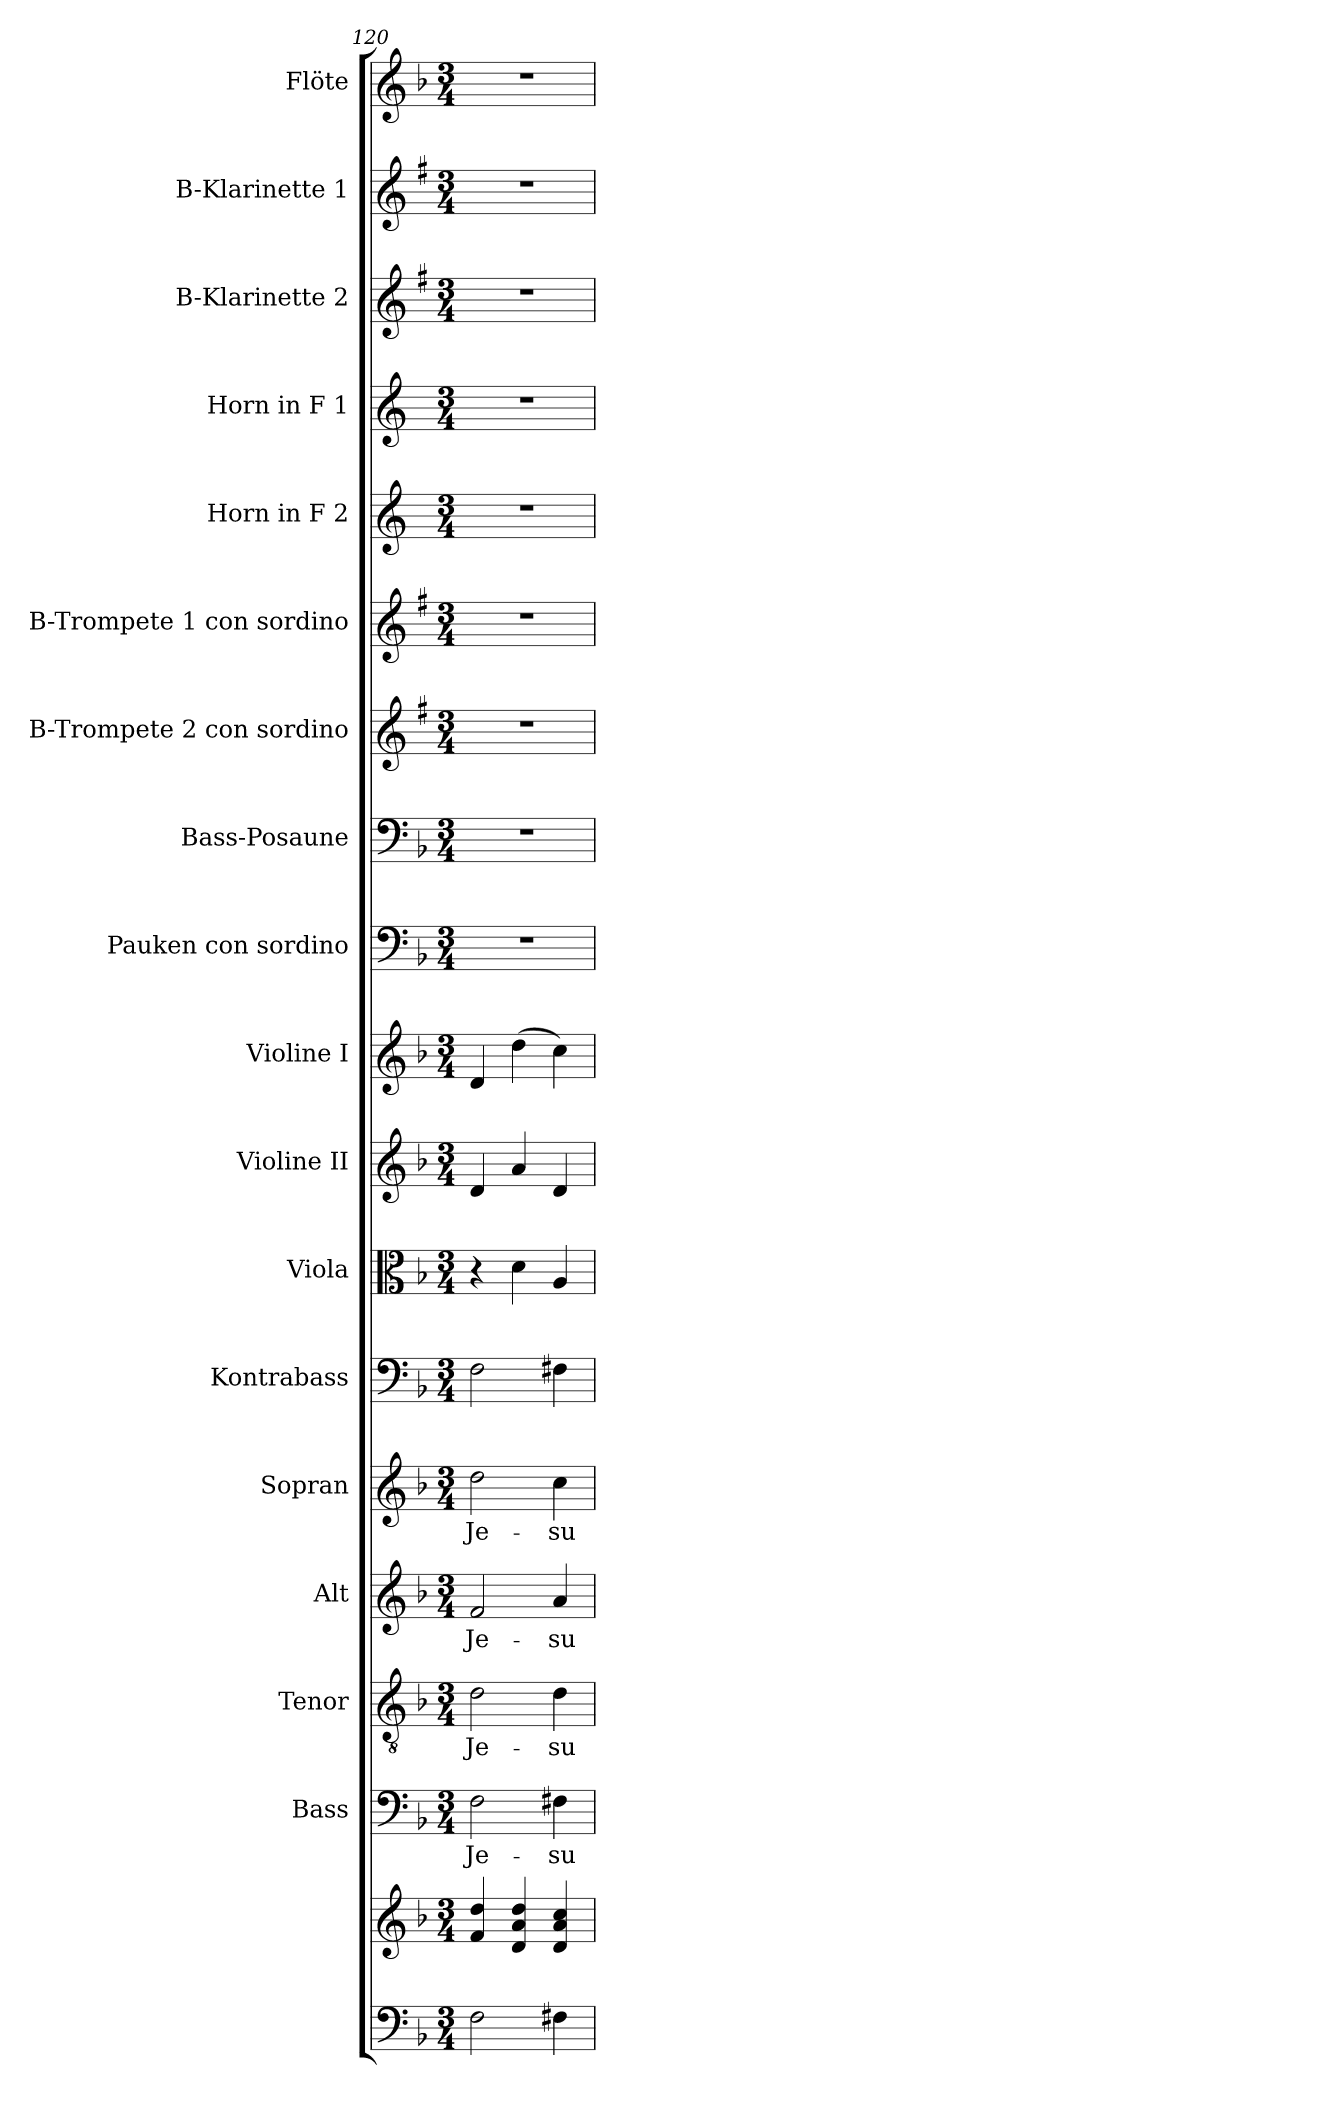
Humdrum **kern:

**kern	**kern	**kern	**text	**kern	**text	**kern	**text	**kern	**text	**kern	**kern	**kern	**kern	**kern	**kern	**kern	**kern	**kern	**kern	**kern	**kern	**kern
*part18	*part18	*part17	*part17	*part16	*part16	*part15	*part15	*part14	*part14	*part13	*part12	*part11	*part10	*part9	*part8	*part7	*part6	*part5	*part4	*part3	*part2	*part1
*staff19	*staff18	*staff17	*staff17	*staff16	*staff16	*staff15	*staff15	*staff14	*staff14	*staff13	*staff12	*staff11	*staff10	*staff9	*staff8	*staff7	*staff6	*staff5	*staff4	*staff3	*staff2	*staff1
*	*	*I"Bass	*	*I"Tenor	*	*I"Alt	*	*I"Sopran	*	*I"Kontrabass	*I"Viola	*I"Violine II	*I"Violine I	*I"Pauken con sordino	*I"Bass-Posaune	*I"B-Trompete 2 con sordino	*I"B-Trompete 1 con sordino	*I"Horn in F 2	*I"Horn in F 1	*I"B-Klarinette 2	*I"B-Klarinette 1	*I"Flöte
*	*	*I'B.	*	*I'T.	*	*I'A.	*	*I'S.	*	*I'Kb.	*I'Vla.	*I'Vl. II	*I'Vl. I	*I'Pk.	*I'B. Pos.	*I'B Trp. 2	*I'B Trp. 1	*	*	*I'B Kl. 2	*I'B Kl. 1	*I'Fl.
*clefF4	*clefG2	*clefF4	*	*clefGv2	*	*clefG2	*	*clefG2	*	*clefF4	*clefC3	*clefG2	*clefG2	*clefF4	*clefF4	*clefG2	*clefG2	*clefG2	*clefG2	*clefG2	*clefG2	*clefG2
*	*	*	*	*	*	*	*	*	*	*ITrd7c12	*	*	*	*	*	*ITrd1c2	*ITrd1c2	*ITrd4c7	*ITrd4c7	*ITrd1c2	*ITrd1c2	*
*k[b-]	*k[b-]	*k[b-]	*	*k[b-]	*	*k[b-]	*	*k[b-]	*	*k[b-]	*k[b-]	*k[b-]	*k[b-]	*k[b-]	*k[b-]	*k[b-]	*k[b-]	*k[b-]	*k[b-]	*k[b-]	*k[b-]	*k[b-]
*F:	*F:	*F:	*	*F:	*	*F:	*	*F:	*	*F:	*F:	*F:	*F:	*F:	*F:	*F:	*F:	*F:	*F:	*F:	*F:	*F:
*M3/4	*M3/4	*M3/4	*	*M3/4	*	*M3/4	*	*M3/4	*	*M3/4	*M3/4	*M3/4	*M3/4	*M3/4	*M3/4	*M3/4	*M3/4	*M3/4	*M3/4	*M3/4	*M3/4	*M3/4
=120	=120	=120	=120	=120	=120	=120	=120	=120	=120	=120	=120	=120	=120	=120	=120	=120	=120	=120	=120	=120	=120	=120
!	!	!	!LO:LY:b	!	!LO:LY:b	!	!LO:LY:b	!	!LO:LY:b	!	!	!	!	!	!	!	!	!	!	!	!	!
2F\	4f/ 4dd/	2F\	Je-	2d\	Je-	2f/	Je-	2dd\	Je-	2FF\	4r	4d/	4d/	2.r	2.r	2.r	2.r	2.r	2.r	2.r	2.r	2.r
.	4d/ 4a/ 4dd/	.	.	.	.	.	.	.	.	.	4d\	4a/	(>4dd\	.	.	.	.	.	.	.	.	.
!	!	!	!LO:LY:b	!	!LO:LY:b	!	!LO:LY:b	!	!LO:LY:b	!	!	!	!	!	!	!	!	!	!	!	!	!
4F#X\	4d/ 4a/ 4cc/	4F#X\	-su	4d\	-su	4a/	-su	4cc\	-su	4FF#X\	4A/	4d/	4cc\)	.	.	.	.	.	.	.	.	.
=	=	=	=	=	=	=	=	=	=	=	=	=	=	=	=	=	=	=	=	=	=	=
*-	*-	*-	*-	*-	*-	*-	*-	*-	*-	*-	*-	*-	*-	*-	*-	*-	*-	*-	*-	*-	*-	*-
